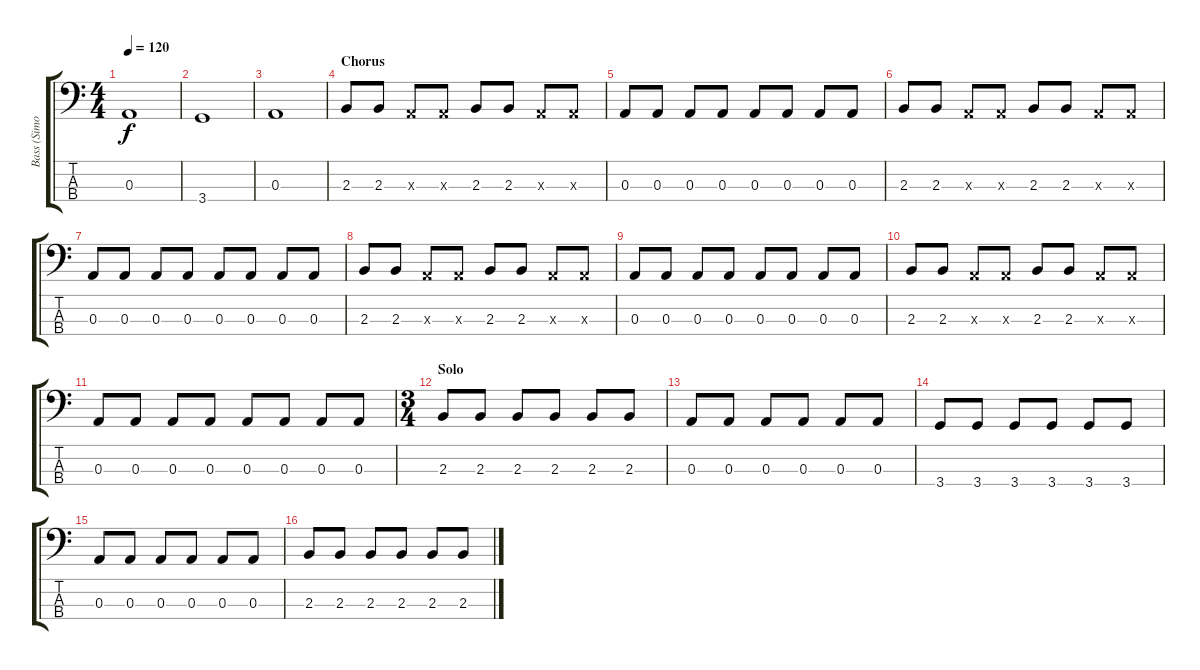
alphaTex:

\track ("Bass (Simon)" "Bass (Simo") {instrument electricbassfinger}
\staff {score tabs}
\tuning (G2 D2 A1 E1) {hide}
\ts (4 4)
\tempo 120
\clef f4
\ks c
0.3.1{dy f} |
3.4.1 |
0.3.1 |
\section ("" "Chorus")
2.3.8 2.3.8 0.3{x}.8 0.3{x}.8 2.3.8 2.3.8 0.3{x}.8 0.3{x}.8 |
0.3.8 0.3.8 0.3.8 0.3.8 0.3.8 0.3.8 0.3.8 0.3.8 |
2.3.8 2.3.8 0.3{x}.8 0.3{x}.8 2.3.8 2.3.8 0.3{x}.8 0.3{x}.8 |
0.3.8 0.3.8 0.3.8 0.3.8 0.3.8 0.3.8 0.3.8 0.3.8 |
2.3.8 2.3.8 0.3{x}.8 0.3{x}.8 2.3.8 2.3.8 0.3{x}.8 0.3{x}.8 |
0.3.8 0.3.8 0.3.8 0.3.8 0.3.8 0.3.8 0.3.8 0.3.8 |
2.3.8 2.3.8 0.3{x}.8 0.3{x}.8 2.3.8 2.3.8 0.3{x}.8 0.3{x}.8 |
0.3.8 0.3.8 0.3.8 0.3.8 0.3.8 0.3.8 0.3.8 0.3.8 |
\ts (3 4)
\section ("" "Solo")
2.3.8 2.3.8 2.3.8 2.3.8 2.3.8 2.3.8 |
0.3.8 0.3.8 0.3.8 0.3.8 0.3.8 0.3.8 |
3.4.8 3.4.8 3.4.8 3.4.8 3.4.8 3.4.8 |
0.3.8 0.3.8 0.3.8 0.3.8 0.3.8 0.3.8 |
2.3.8 2.3.8 2.3.8 2.3.8 2.3.8 2.3.8
